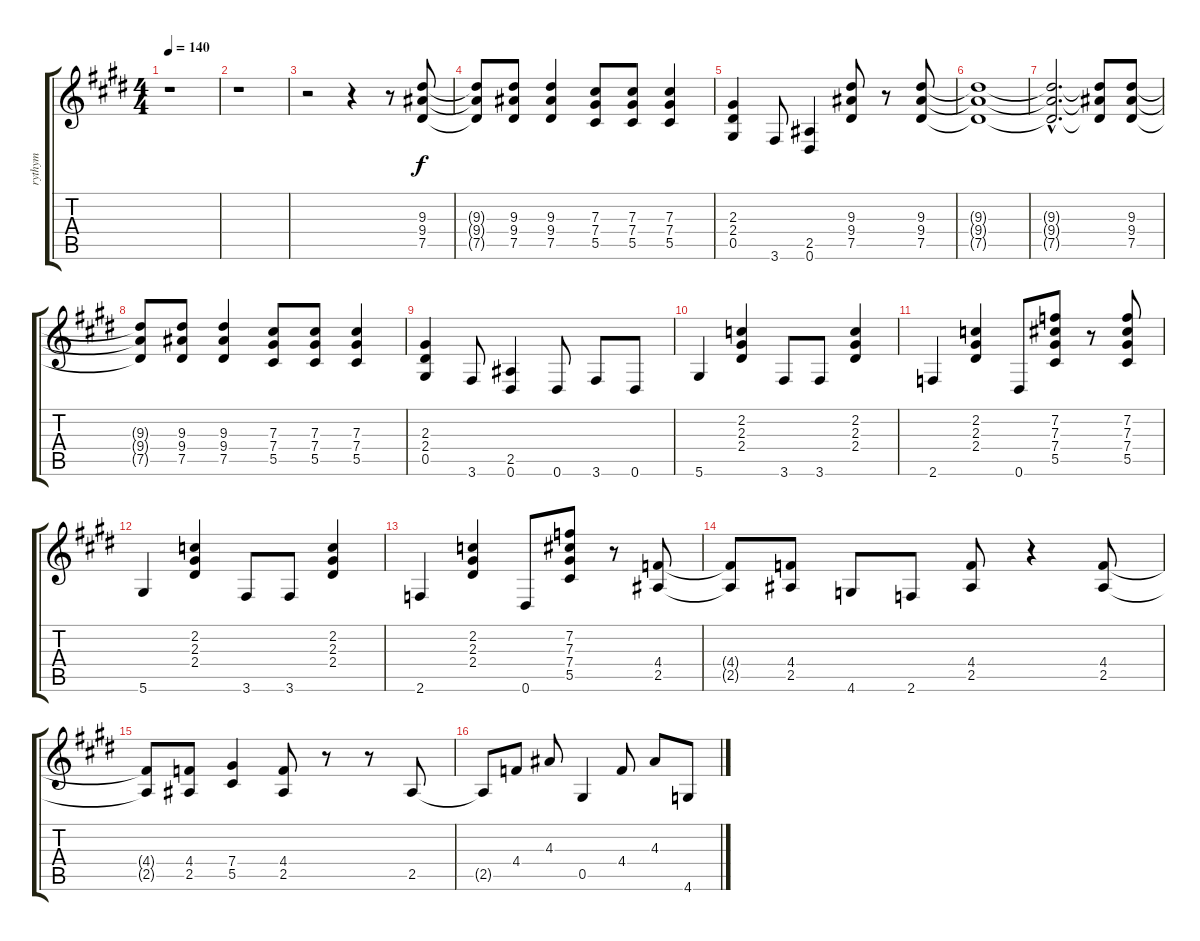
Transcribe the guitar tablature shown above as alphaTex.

\track ("rythym" "rythym") {instrument distortionguitar}
\staff {score tabs}
\tuning (Eb4 Bb3 Gb3 Db3 Ab2 Eb2) {hide}
\ts (4 4)
\tempo 140
\clef g2
\ks e
r.1{dy f instrument distortionguitar} |
r.1 |
r.2 r.4 r.8 (9.3 9.4 7.5).8 |
(9.3{t} 9.4{t} 7.5{t}).8 (9.3 9.4 7.5).8 (9.3 9.4 7.5).4 (7.3 7.4 5.5).8 (7.3 7.4 5.5).8 (7.3 7.4 5.5).4 |
(2.3 2.4 0.5).4 3.6.8 (2.5 0.6).4 (9.3 9.4 7.5).8 r.8 (9.3 9.4 7.5).8 |
(9.3{t} 9.4{t} 7.5{t}).1 |
(9.3{hac t} 9.4{hac t} 7.5{hac t}).2{d} (9.3{t} 9.4{t} 7.5{t}).8 (9.3 9.4 7.5).8 |
(9.3{t} 9.4{t} 7.5{t}).8 (9.3 9.4 7.5).8 (9.3 9.4 7.5).4 (7.3 7.4 5.5).8 (7.3 7.4 5.5).8 (7.3 7.4 5.5).4 |
(2.3 2.4 0.5).4 3.6.8 (2.5 0.6).4 0.6.8 3.6.8 0.6.8 |
5.6.4 (2.2 2.3 2.4).4 3.6.8 3.6.8 (2.2 2.3 2.4).4 |
2.6.4 (2.2 2.3 2.4).4 0.6.8 (7.2 7.3 7.4 5.5).8 r.8 (7.2 7.3 7.4 5.5).8 |
5.6.4 (2.2 2.3 2.4).4 3.6.8 3.6.8 (2.2 2.3 2.4).4 |
2.6.4 (2.2 2.3 2.4).4 0.6.8 (7.2 7.3 7.4 5.5).8 r.8 (4.4 2.5).8 |
(4.4{t} 2.5{t}).8 (4.4 2.5).8 4.6.8 2.6.8 (4.4 2.5).8 r.4 (4.4 2.5).8 |
(4.4{t} 2.5{t}).8 (4.4 2.5).8 (7.4 5.5).4 (4.4 2.5).8 r.8 r.8 2.5.8 |
2.5{t}.8 4.4.8 4.3.8 0.5.4 4.4.8 4.3.8 4.6.8
